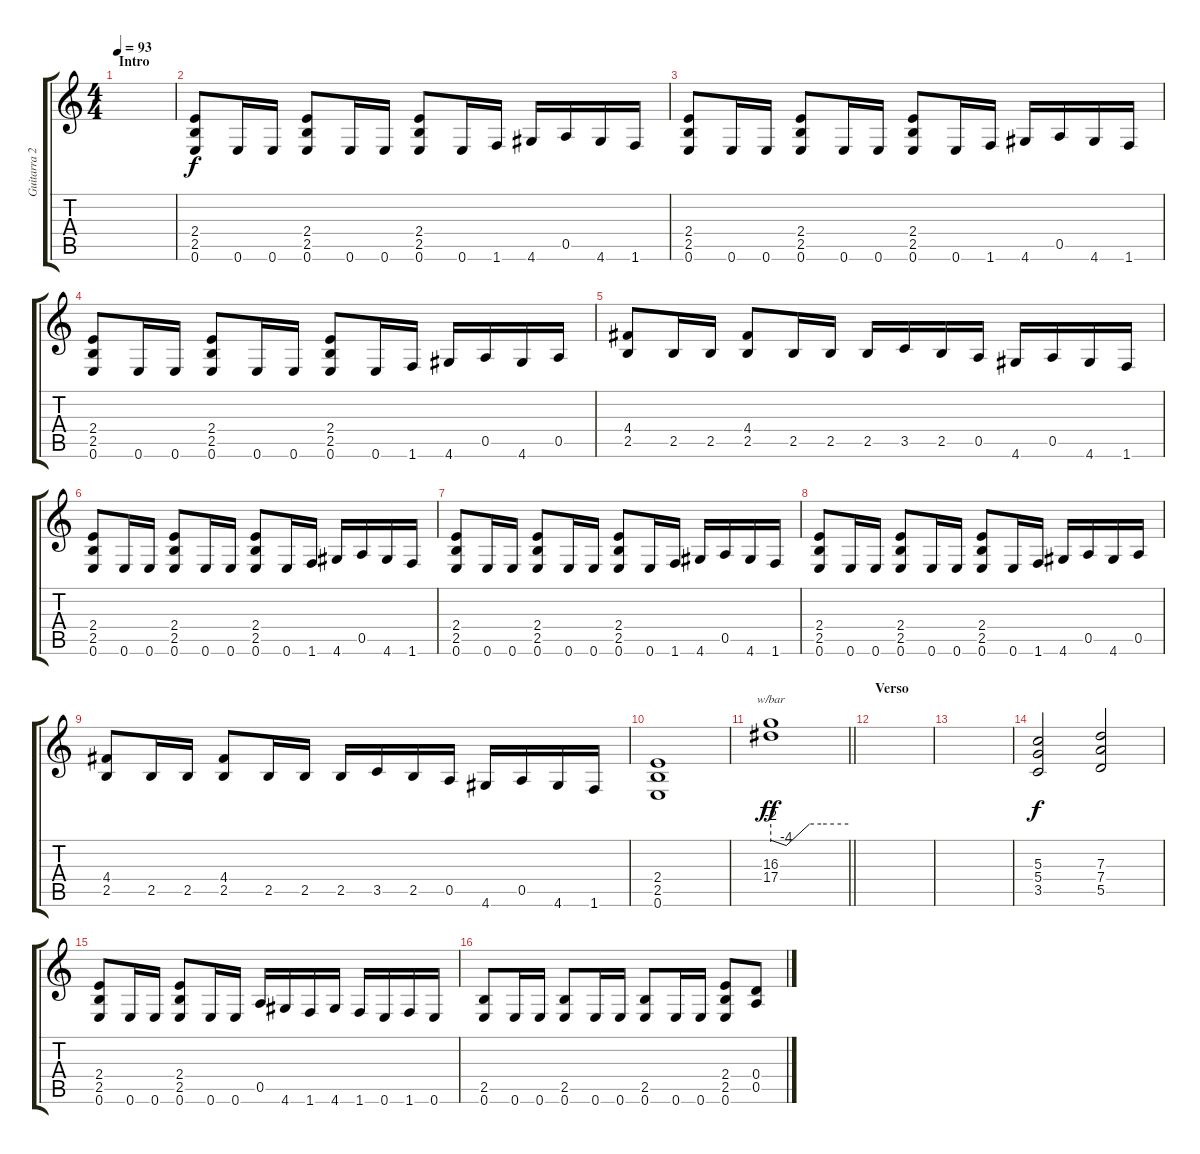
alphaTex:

\track ("Guitarra 2" "Guitarra 2") {instrument overdrivenguitar}
\staff {score tabs}
\tuning (E4 B3 G3 D3 A2 E2) {hide}
\ts (4 4)
\section ("" "Intro")
\tempo 93
\clef g2
\ks c
|
(2.4 2.5 0.6).8 0.6.16 0.6.16 (2.4 2.5 0.6).8 0.6.16 0.6.16 (2.4 2.5 0.6).8 0.6.16 1.6.16 4.6.16 0.5.16 4.6.16 1.6.16 |
(2.4 2.5 0.6).8 0.6.16 0.6.16 (2.4 2.5 0.6).8 0.6.16 0.6.16 (2.4 2.5 0.6).8 0.6.16 1.6.16 4.6.16 0.5.16 4.6.16 1.6.16 |
(2.4 2.5 0.6).8 0.6.16 0.6.16 (2.4 2.5 0.6).8 0.6.16 0.6.16 (2.4 2.5 0.6).8 0.6.16 1.6.16 4.6.16 0.5.16 4.6.16 0.5.16 |
(4.4 2.5).8 2.5.16 2.5.16 (4.4 2.5).8 2.5.16 2.5.16 2.5.16 3.5.16 2.5.16 0.5.16 4.6.16 0.5.16 4.6.16 1.6.16 |
(2.4 2.5 0.6).8 0.6.16 0.6.16 (2.4 2.5 0.6).8 0.6.16 0.6.16 (2.4 2.5 0.6).8 0.6.16 1.6.16 4.6.16 0.5.16 4.6.16 1.6.16 |
(2.4 2.5 0.6).8 0.6.16 0.6.16 (2.4 2.5 0.6).8 0.6.16 0.6.16 (2.4 2.5 0.6).8 0.6.16 1.6.16 4.6.16 0.5.16 4.6.16 1.6.16 |
(2.4 2.5 0.6).8 0.6.16 0.6.16 (2.4 2.5 0.6).8 0.6.16 0.6.16 (2.4 2.5 0.6).8 0.6.16 1.6.16 4.6.16 0.5.16 4.6.16 0.5.16 |
(4.4 2.5).8 2.5.16 2.5.16 (4.4 2.5).8 2.5.16 2.5.16 2.5.16 3.5.16 2.5.16 0.5.16 4.6.16 0.5.16 4.6.16 1.6.16 |
(2.4 2.5 0.6).1 |
\barLineRight lightlight
(16.3 17.4).1{tbe (custom default 0 -8 12 -16 30 0 39 0 60 0) dy ff} |
\section ("" "Verso")
|
|
(5.3 5.4 3.5).2{dy f} (7.3 7.4 5.5).2 |
(2.4 2.5 0.6).8 0.6.16 0.6.16 (2.4 2.5 0.6).8 0.6.16 0.6.16 0.5.16 4.6.16 1.6.16 4.6.16 1.6.16 0.6.16 1.6.16 0.6.16 |
(2.5 0.6).8 0.6.16 0.6.16 (2.5 0.6).8 0.6.16 0.6.16 (2.5 0.6).8 0.6.16 0.6.16 (2.4 2.5 0.6).8 (0.4 0.5).8
